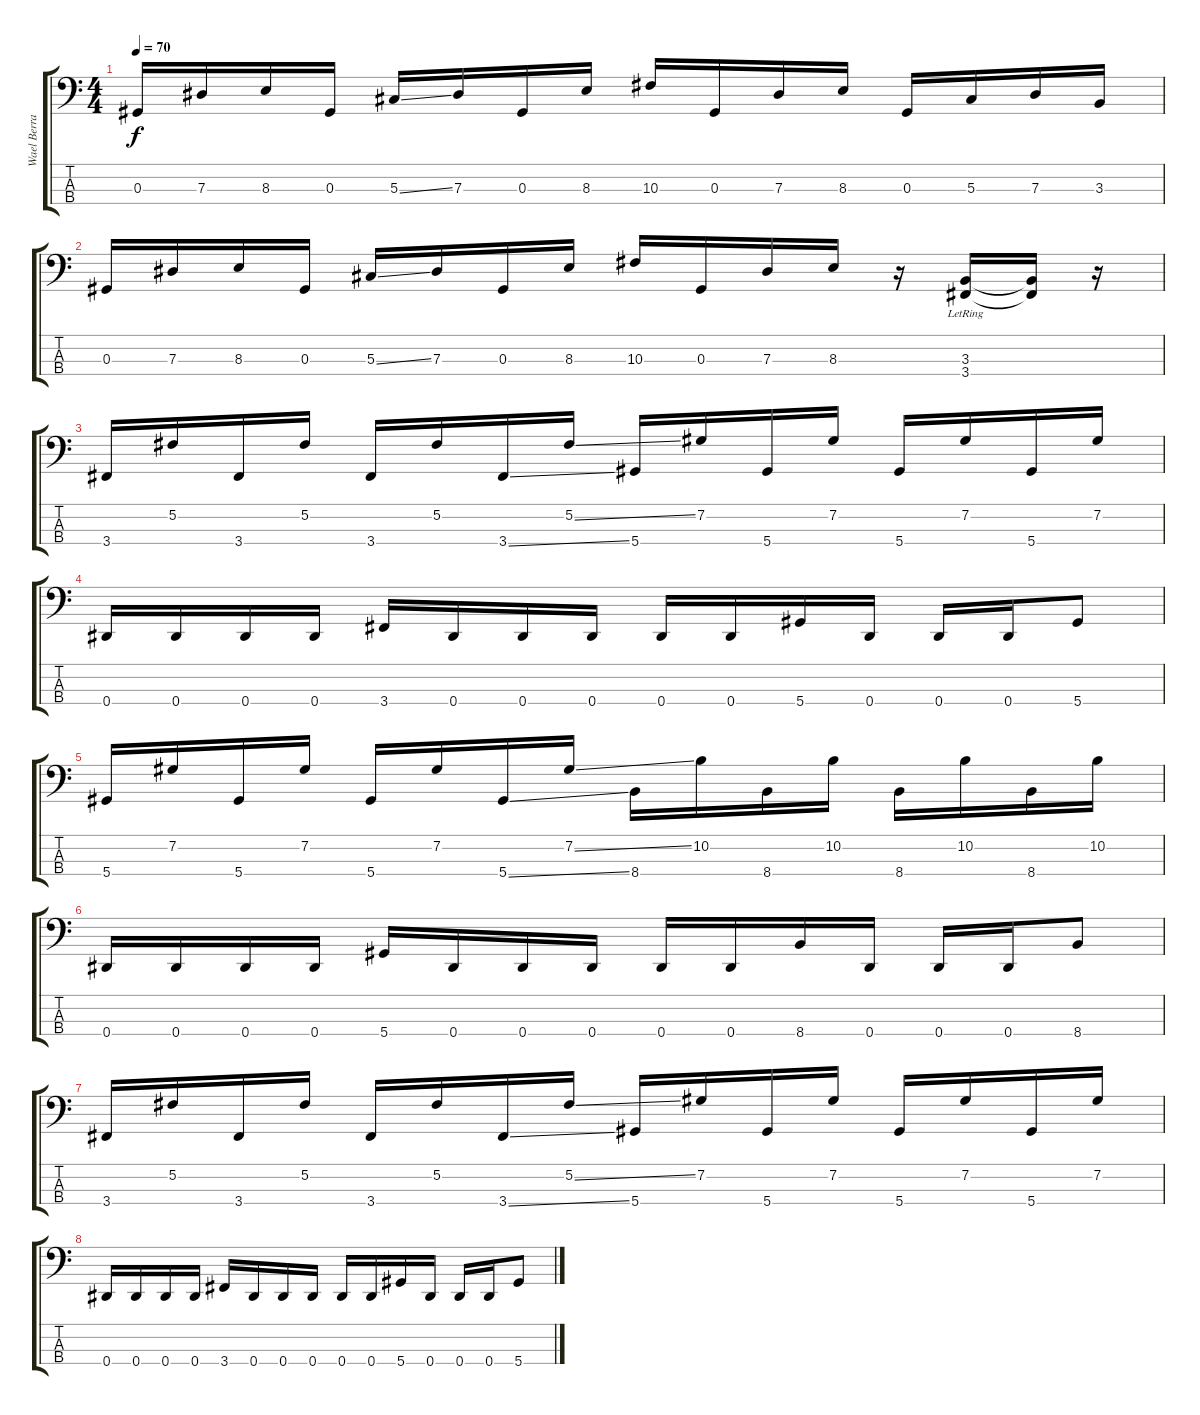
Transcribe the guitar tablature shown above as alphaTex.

\track ("Wael Berrais" "Wael Berra") {instrument electricbasspick}
\staff {score tabs}
\tuning (Gb2 Db2 Ab1 Eb1) {hide}
\ts (4 4)
\tempo 70
\clef f4
\ks c
0.3.16{dy f} 7.3.16 8.3.16 0.3.16 5.3{ss}.16 7.3.16 0.3.16 8.3.16 10.3.16 0.3.16 7.3.16 8.3.16 0.3.16 5.3.16 7.3.16 3.3.16 |
0.3.16 7.3.16 8.3.16 0.3.16 5.3{ss}.16 7.3.16 0.3.16 8.3.16 10.3.16 0.3.16 7.3.16 8.3.16 r.16 (3.3{lr} 3.4{lr}).16 (3.3{t} 3.4{t}).16 r.16 |
3.4.16 5.2.16 3.4.16 5.2.16 3.4.16 5.2.16 3.4{ss}.16 5.2{ss}.16 5.4.16 7.2.16 5.4.16 7.2.16 5.4.16 7.2.16 5.4.16 7.2.16 |
0.4.16 0.4.16 0.4.16 0.4.16 3.4.16 0.4.16 0.4.16 0.4.16 0.4.16 0.4.16 5.4.16 0.4.16 0.4.16 0.4.16 5.4.8 |
5.4.16 7.2.16 5.4.16 7.2.16 5.4.16 7.2.16 5.4{ss}.16 7.2{ss}.16 8.4.16 10.2.16 8.4.16 10.2.16 8.4.16 10.2.16 8.4.16 10.2.16 |
0.4.16 0.4.16 0.4.16 0.4.16 5.4.16 0.4.16 0.4.16 0.4.16 0.4.16 0.4.16 8.4.16 0.4.16 0.4.16 0.4.16 8.4.8 |
3.4.16 5.2.16 3.4.16 5.2.16 3.4.16 5.2.16 3.4{ss}.16 5.2{ss}.16 5.4.16 7.2.16 5.4.16 7.2.16 5.4.16 7.2.16 5.4.16 7.2.16 |
0.4.16 0.4.16 0.4.16 0.4.16 3.4.16 0.4.16 0.4.16 0.4.16 0.4.16 0.4.16 5.4.16 0.4.16 0.4.16 0.4.16 5.4.8
